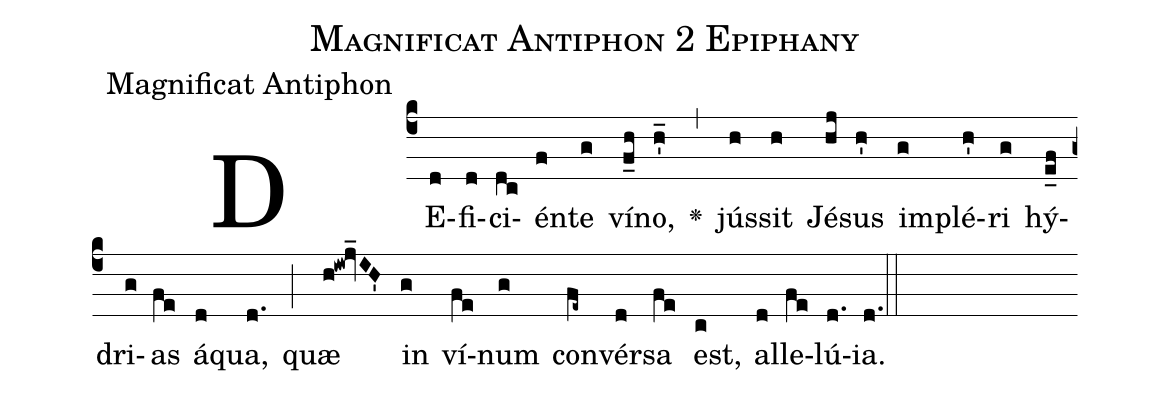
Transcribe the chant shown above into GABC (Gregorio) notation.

name: Magnificat Antiphon 2 Epiphany;
office-part: Magnificat Antiphon;
def-m1:}{\greseteolcustos{manual}{;
def-m2:\ifx\breakbeforeEuouae\undefined\else;
def-m3:\fi}\ifx\noeuouae\undefined\def\noeuouae{F}\fi\if\noeuouae F{;
def-m4:}\fi;
%%
% 1f
% The syntax in this part is called gabc. Please refer to http://home.gna.org/gregorio/gabc/#basis

(c4)DE(d)fi(d)ci(dc)én(f)te(g) ví(f_h)no,(h'_) <v>\greheightstar</v>(,)
jús(h)sit(h) Jé(hj)sus(h') im(g)plé(h')ri(g) hý(e_f)dri(g)as(fe) á(d)qua,(d.) (;)
quæ(h!iw!jv_IH') in(g) ví(fe)num(g) con(fe~)vér(d)sa(fe) est,(c) al(d)le(fe)lú(d.[em1])ia.(d.) (::[em2]z[em3])

E(h) u(h) o(g) u(f) a(gh) e.(gf..) (::[em4])
